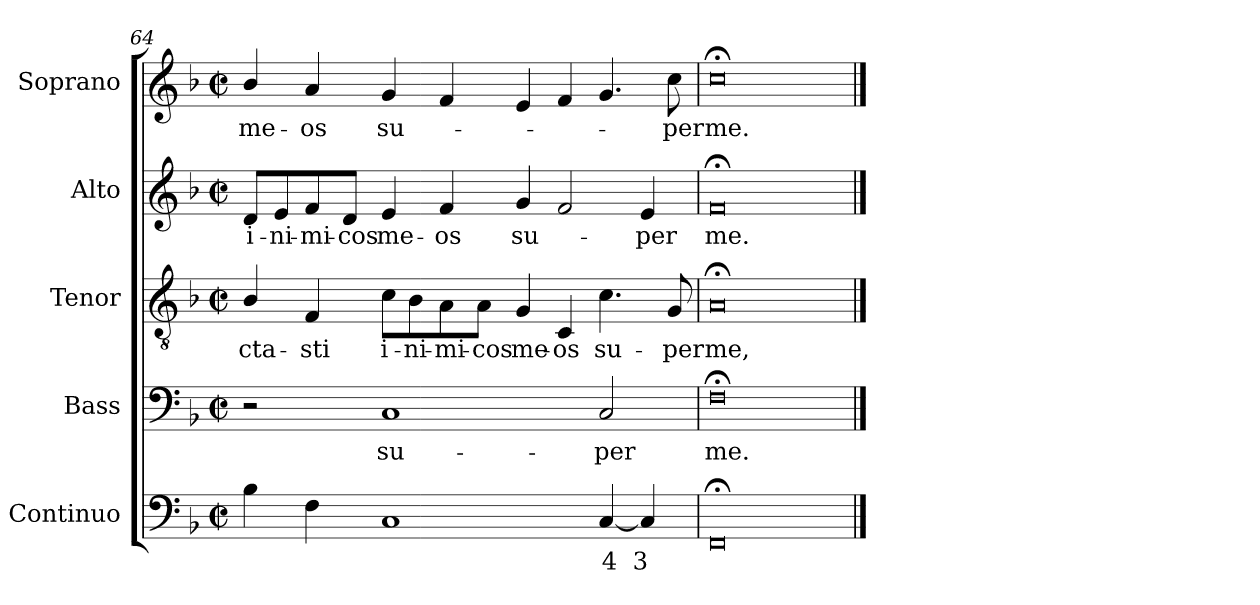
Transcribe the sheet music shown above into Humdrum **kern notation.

**kern	**text	**kern	**text	**kern	**text	**kern	**text	**kern	**text
*part5	*part5	*part4	*part4	*part3	*part3	*part2	*part2	*part1	*part1
*staff5	*staff5	*staff4	*staff4	*staff3	*staff3	*staff2	*staff2	*staff1	*staff1
*I"Continuo	*	*I"Bass	*	*I"Tenor	*	*I"Alto	*	*I"Soprano	*
*	*	*I'B	*	*I'T	*	*I'A	*	*I'S	*
*clefF4	*	*clefF4	*	*clefGv2	*	*clefG2	*	*clefG2	*
*k[b-]	*	*k[b-]	*	*k[b-]	*	*k[b-]	*	*k[b-]	*
*F:	*	*F:	*	*F:	*	*F:	*	*F:	*
*M4/2	*	*M4/2	*	*M4/2	*	*M4/2	*	*M4/2	*
*met(c|)	*	*met(c|)	*	*met(c|)	*	*met(c|)	*	*met(c|)	*
=64	=64	=64	=64	=64	=64	=64	=64	=64	=64
!	!	!	!	!	!LO:LY:b	!	!LO:LY:b	!	!LO:LY:b
4B-	.	2r	.	4B-/	-cta-	8d/L	i-	4b-/	me-
!	!	!	!	!	!	!	!LO:LY:b	!	!
.	.	.	.	.	.	8e/	-ni-	.	.
!	!	!	!	!	!LO:LY:b	!	!LO:LY:b	!	!LO:LY:b
4F	.	.	.	4F	-sti	8f/	-mi-	4a	-os
!	!	!	!	!	!	!	!LO:LY:b	!	!
.	.	.	.	.	.	8d/J	-cos	.	.
!	!	!	!LO:LY:b	!	!LO:LY:b	!	!LO:LY:b	!	!LO:LY:b
1C	.	1C	su-	8c\L	i-	4e	me-	4g/	su-
!	!	!	!	!	!LO:LY:b	!	!	!	!
.	.	.	.	8B-\	-ni-	.	.	.	.
!	!	!	!	!	!LO:LY:b	!	!LO:LY:b	!	!
.	.	.	.	8A\	-mi-	4f	-os	4f	.
!	!	!	!	!	!LO:LY:b	!	!	!	!
.	.	.	.	8A\J	-cos	.	.	.	.
!	!	!	!	!	!LO:LY:b	!	!LO:LY:b	!	!
.	.	.	.	4G	me-	4g	su-	4e	.
!	!	!	!	!	!LO:LY:b	!	!	!	!
.	.	.	.	4C	-os	2f	.	4f	.
!	!LO:LY:b	!	!LO:LY:b	!	!LO:LY:b	!	!	!	!
[4C	4	2C	-per	4.c	su-	.	.	4.g	.
!	!LO:LY:b	!	!	!	!	!	!LO:LY:b	!	!
4C]	3	.	.	.	.	4e	-per	.	.
!	!	!	!	!	!LO:LY:b	!	!	!	!LO:LY:b
.	.	.	.	8G	-per	.	.	8cc	per
=65	=65	=65	=65	=65	=65	=65	=65	=65	=65
!	!	!	!LO:LY:b	!	!LO:LY:b	!	!LO:LY:b	!	!LO:LY:b
0FF;<	.	0F;<	me.	0A;<	me,	0f;<	me.	0cc;<	me.
==	==	==	==	==	==	==	==	==	==
*-	*-	*-	*-	*-	*-	*-	*-	*-	*-
